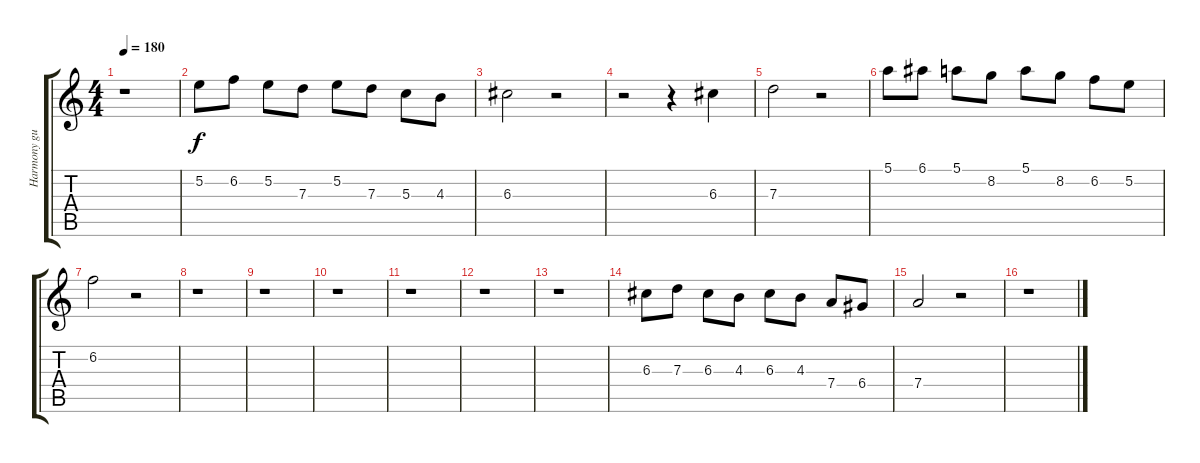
\track ("Harmony guitar" "Harmony gu") {instrument electricguitarclean}
\staff {score tabs}
\tuning (E4 B3 G3 D3 A2 E2) {hide}
\ts (4 4)
\tempo 180
\clef g2
\ks c
r.1{dy f} |
5.2.8 6.2.8 5.2.8 7.3.8 5.2.8 7.3.8 5.3.8 4.3.8 |
6.3.2 r.2 |
r.2 r.4 6.3.4 |
7.3.2 r.2 |
5.1.8 6.1.8 5.1.8 8.2.8 5.1.8 8.2.8 6.2.8 5.2.8 |
6.2.2 r.2 |
r.1 |
r.1 |
r.1 |
r.1 |
r.1 |
r.1 |
6.3.8 7.3.8 6.3.8 4.3.8 6.3.8 4.3.8 7.4.8 6.4.8 |
7.4.2 r.2 |
r.1
